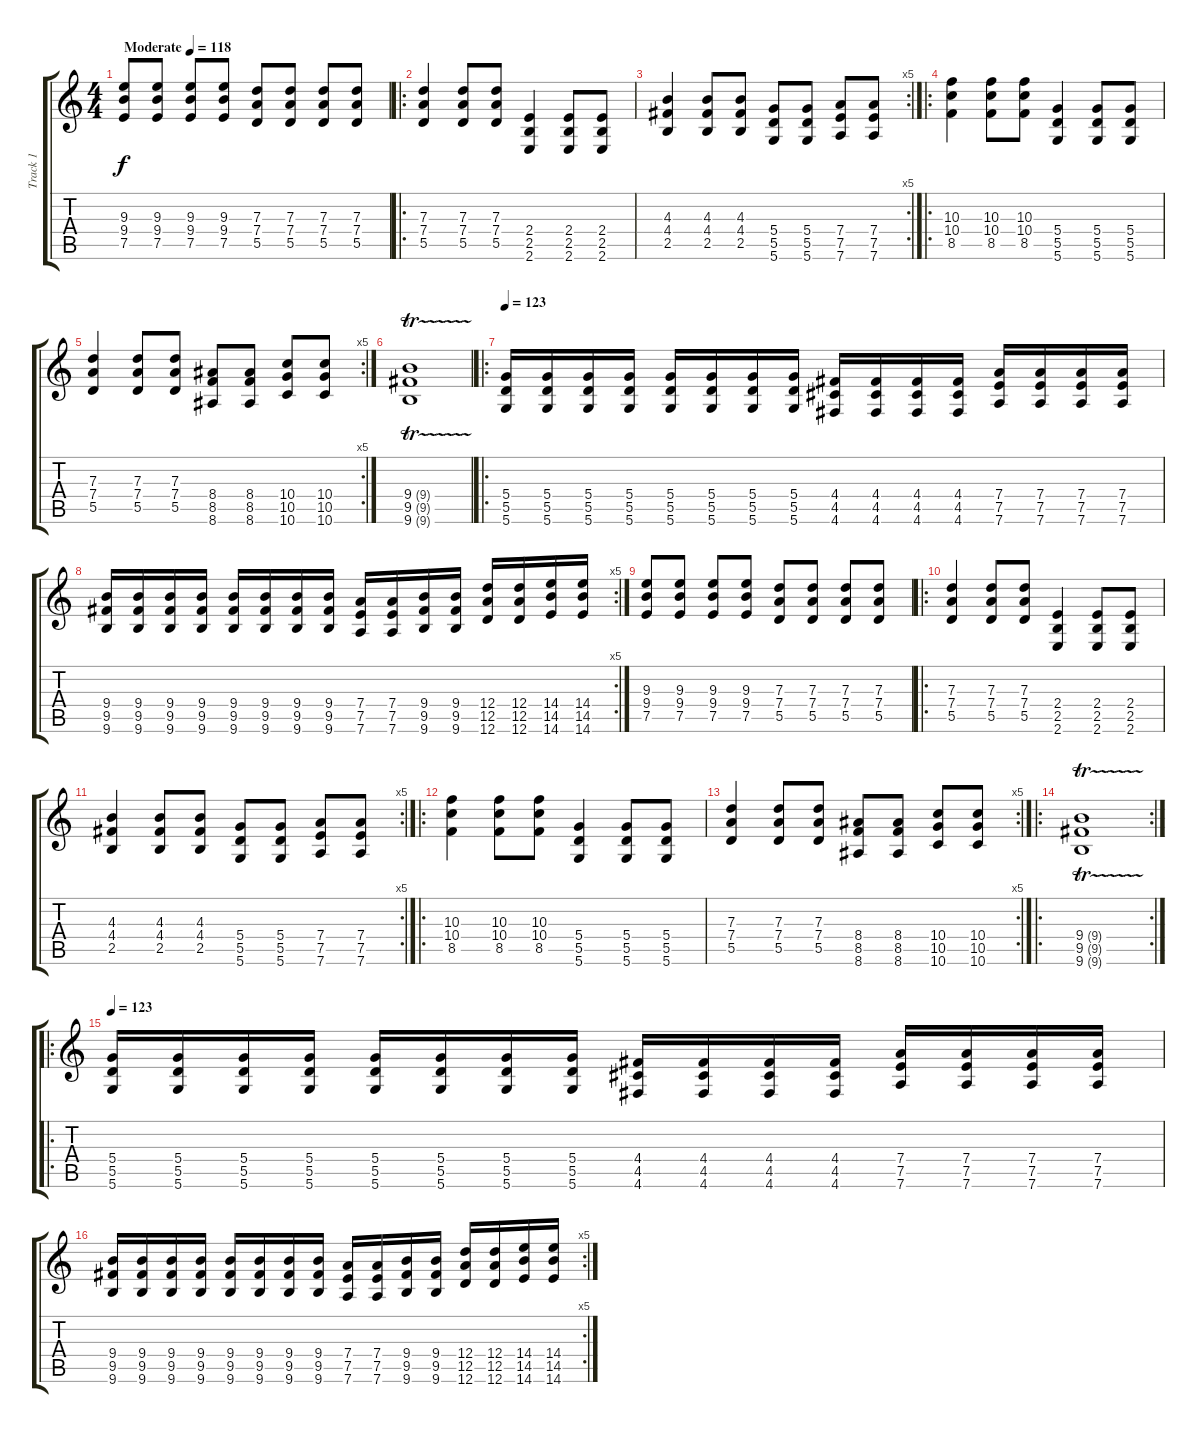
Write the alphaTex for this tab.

\track ("Track 1" "Track 1") {instrument acousticguitarsteel}
\staff {score tabs}
\tuning (E4 B3 G3 D3 A2 D2) {hide}
\ts (4 4)
\tempo (118 "Moderate")
\clef g2
\ks c
(9.3 9.4 7.5).8{dy f instrument acousticguitarsteel} (9.3 9.4 7.5).8 (9.3 9.4 7.5).8 (9.3 9.4 7.5).8 (7.3 7.4 5.5).8 (7.3 7.4 5.5).8 (7.3 7.4 5.5).8 (7.3 7.4 5.5).8 |
\ro
(7.3 7.4 5.5).4 (7.3 7.4 5.5).8 (7.3 7.4 5.5).8 (2.4 2.5 2.6).4 (2.4 2.5 2.6).8 (2.4 2.5 2.6).8 |
\rc 5
(4.3 4.4 2.5).4 (4.3 4.4 2.5).8 (4.3 4.4 2.5).8 (5.4 5.5 5.6).8 (5.4 5.5 5.6).8 (7.4 7.5 7.6).8 (7.4 7.5 7.6).8 |
\ro
(10.3 10.4 8.5).4 (10.3 10.4 8.5).8 (10.3 10.4 8.5).8 (5.4 5.5 5.6).4 (5.4 5.5 5.6).8 (5.4 5.5 5.6).8 |
\rc 5
(7.3 7.4 5.5).4 (7.3 7.4 5.5).8 (7.3 7.4 5.5).8 (8.4 8.5 8.6).8 (8.4 8.5 8.6).8 (10.4 10.5 10.6).8 (10.4 10.5 10.6).8 |
(9.4{tr (9 16)} 9.5{tr (9 16)} 9.6{tr (9 16)}).1 |
\ro
\tempo 123
(5.4 5.5 5.6).16 (5.4 5.5 5.6).16 (5.4 5.5 5.6).16 (5.4 5.5 5.6).16 (5.4 5.5 5.6).16 (5.4 5.5 5.6).16 (5.4 5.5 5.6).16 (5.4 5.5 5.6).16 (4.4 4.5 4.6).16 (4.4 4.5 4.6).16 (4.4 4.5 4.6).16 (4.4 4.5 4.6).16 (7.4 7.5 7.6).16 (7.4 7.5 7.6).16 (7.4 7.5 7.6).16 (7.4 7.5 7.6).16 |
\rc 5
(9.4 9.5 9.6).16 (9.4 9.5 9.6).16 (9.4 9.5 9.6).16 (9.4 9.5 9.6).16 (9.4 9.5 9.6).16 (9.4 9.5 9.6).16 (9.4 9.5 9.6).16 (9.4 9.5 9.6).16 (7.4 7.5 7.6).16 (7.4 7.5 7.6).16 (9.4 9.5 9.6).16 (9.4 9.5 9.6).16 (12.4 12.5 12.6).16 (12.4 12.5 12.6).16 (14.4 14.5 14.6).16 (14.4 14.5 14.6).16 |
(9.3 9.4 7.5).8 (9.3 9.4 7.5).8 (9.3 9.4 7.5).8 (9.3 9.4 7.5).8 (7.3 7.4 5.5).8 (7.3 7.4 5.5).8 (7.3 7.4 5.5).8 (7.3 7.4 5.5).8 |
\ro
(7.3 7.4 5.5).4 (7.3 7.4 5.5).8 (7.3 7.4 5.5).8 (2.4 2.5 2.6).4 (2.4 2.5 2.6).8 (2.4 2.5 2.6).8 |
\rc 5
(4.3 4.4 2.5).4 (4.3 4.4 2.5).8 (4.3 4.4 2.5).8 (5.4 5.5 5.6).8 (5.4 5.5 5.6).8 (7.4 7.5 7.6).8 (7.4 7.5 7.6).8 |
\ro
(10.3 10.4 8.5).4 (10.3 10.4 8.5).8 (10.3 10.4 8.5).8 (5.4 5.5 5.6).4 (5.4 5.5 5.6).8 (5.4 5.5 5.6).8 |
\rc 5
(7.3 7.4 5.5).4 (7.3 7.4 5.5).8 (7.3 7.4 5.5).8 (8.4 8.5 8.6).8 (8.4 8.5 8.6).8 (10.4 10.5 10.6).8 (10.4 10.5 10.6).8 |
\ro
\rc 2
(9.4{tr (9 16)} 9.5{tr (9 16)} 9.6{tr (9 16)}).1 |
\ro
\tempo 123
(5.4 5.5 5.6).16 (5.4 5.5 5.6).16 (5.4 5.5 5.6).16 (5.4 5.5 5.6).16 (5.4 5.5 5.6).16 (5.4 5.5 5.6).16 (5.4 5.5 5.6).16 (5.4 5.5 5.6).16 (4.4 4.5 4.6).16 (4.4 4.5 4.6).16 (4.4 4.5 4.6).16 (4.4 4.5 4.6).16 (7.4 7.5 7.6).16 (7.4 7.5 7.6).16 (7.4 7.5 7.6).16 (7.4 7.5 7.6).16 |
\rc 5
(9.4 9.5 9.6).16 (9.4 9.5 9.6).16 (9.4 9.5 9.6).16 (9.4 9.5 9.6).16 (9.4 9.5 9.6).16 (9.4 9.5 9.6).16 (9.4 9.5 9.6).16 (9.4 9.5 9.6).16 (7.4 7.5 7.6).16 (7.4 7.5 7.6).16 (9.4 9.5 9.6).16 (9.4 9.5 9.6).16 (12.4 12.5 12.6).16 (12.4 12.5 12.6).16 (14.4 14.5 14.6).16 (14.4 14.5 14.6).16
